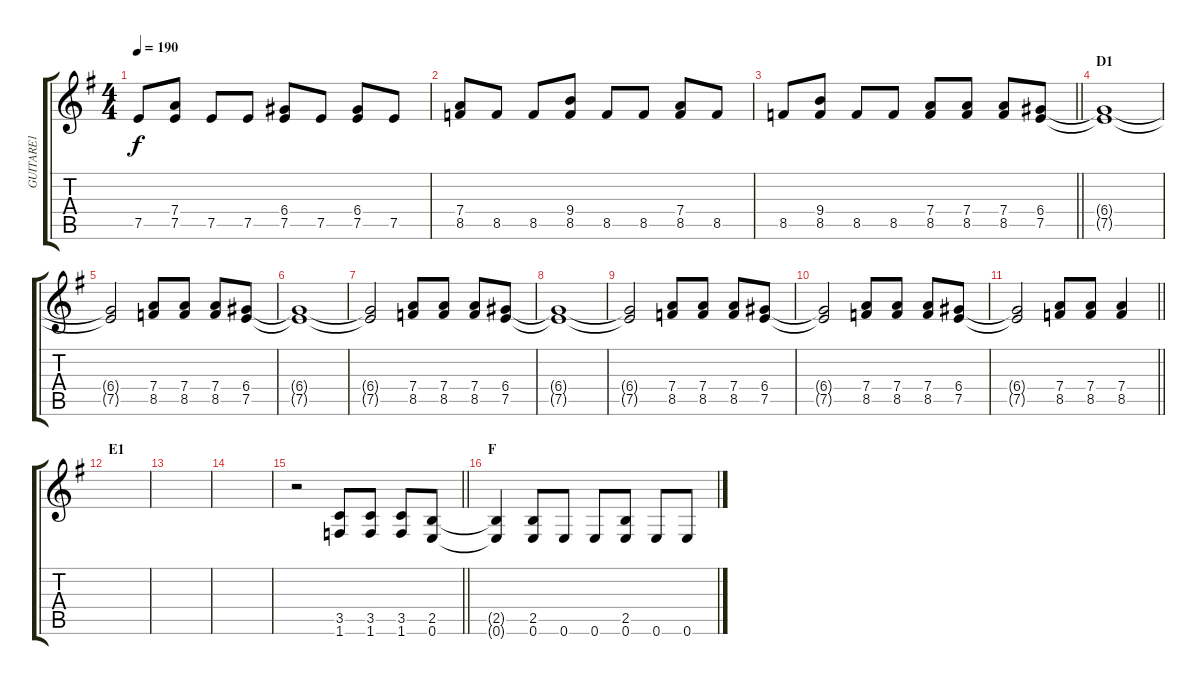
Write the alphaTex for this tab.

\track ("GUITARE1" "GUITARE1") {instrument distortionguitar}
\staff {score tabs}
\tuning (E4 B3 G3 D3 A2 E2) {hide}
\ts (4 4)
\tempo 190
\clef g2
\ks g
7.5.8{dy f} (7.4 7.5).8 7.5.8 7.5.8 (6.4 7.5).8 7.5.8 (6.4 7.5).8 7.5.8 |
(7.4 8.5).8 8.5.8 8.5.8 (9.4 8.5).8 8.5.8 8.5.8 (7.4 8.5).8 8.5.8 |
\barLineRight lightlight
8.5.8 (9.4 8.5).8 8.5.8 8.5.8 (7.4 8.5).8 (7.4 8.5).8 (7.4 8.5).8 (6.4 7.5).8 |
\section ("" "D1")
(6.4{t} 7.5{t}).1 |
(6.4{t} 7.5{t}).2 (7.4 8.5).8 (7.4 8.5).8 (7.4 8.5).8 (6.4 7.5).8 |
(6.4{t} 7.5{t}).1 |
(6.4{t} 7.5{t}).2 (7.4 8.5).8 (7.4 8.5).8 (7.4 8.5).8 (6.4 7.5).8 |
(6.4{t} 7.5{t}).1 |
(6.4{t} 7.5{t}).2 (7.4 8.5).8 (7.4 8.5).8 (7.4 8.5).8 (6.4 7.5).8 |
(6.4{t} 7.5{t}).2 (7.4 8.5).8 (7.4 8.5).8 (7.4 8.5).8 (6.4 7.5).8 |
\barLineRight lightlight
(6.4{t} 7.5{t}).2 (7.4 8.5).8 (7.4 8.5).8 (7.4 8.5).4 |
\section ("" "E1")
|
|
|
\barLineRight lightlight
r.2 (3.5 1.6).8 (3.5 1.6).8 (3.5 1.6).8 (2.5 0.6).8 |
\section ("" "F")
(2.5{t} 0.6{t}).4 (2.5 0.6).8 0.6.8 0.6.8 (2.5 0.6).8 0.6.8 0.6.8
